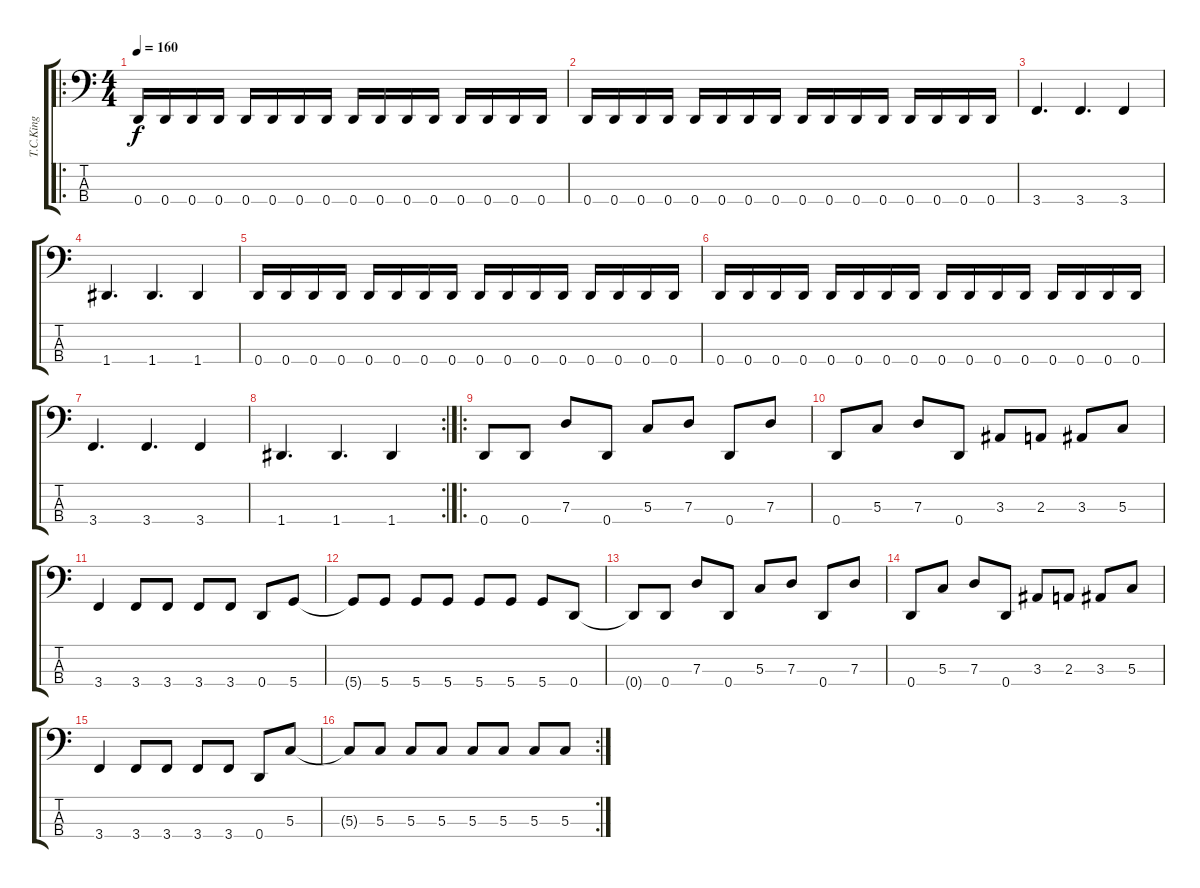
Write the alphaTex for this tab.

\track ("T.C.King" "T.C.King") {instrument electricbasspick}
\staff {score tabs}
\tuning (F2 C2 G1 D1) {hide}
\ro
\ts (4 4)
\tempo 160
\clef f4
\ks c
0.4.16{dy f} 0.4.16 0.4.16 0.4.16 0.4.16 0.4.16 0.4.16 0.4.16 0.4.16 0.4.16 0.4.16 0.4.16 0.4.16 0.4.16 0.4.16 0.4.16 |
0.4.16 0.4.16 0.4.16 0.4.16 0.4.16 0.4.16 0.4.16 0.4.16 0.4.16 0.4.16 0.4.16 0.4.16 0.4.16 0.4.16 0.4.16 0.4.16 |
3.4.4{d} 3.4.4{d} 3.4.4 |
1.4.4{d} 1.4.4{d} 1.4.4 |
0.4.16 0.4.16 0.4.16 0.4.16 0.4.16 0.4.16 0.4.16 0.4.16 0.4.16 0.4.16 0.4.16 0.4.16 0.4.16 0.4.16 0.4.16 0.4.16 |
0.4.16 0.4.16 0.4.16 0.4.16 0.4.16 0.4.16 0.4.16 0.4.16 0.4.16 0.4.16 0.4.16 0.4.16 0.4.16 0.4.16 0.4.16 0.4.16 |
3.4.4{d} 3.4.4{d} 3.4.4 |
\rc 2
1.4.4{d} 1.4.4{d} 1.4.4 |
\ro
0.4.8 0.4.8 7.3.8 0.4.8 5.3.8 7.3.8 0.4.8 7.3.8 |
0.4.8 5.3.8 7.3.8 0.4.8 3.3.8 2.3.8 3.3.8 5.3.8 |
3.4.4 3.4.8 3.4.8 3.4.8 3.4.8 0.4.8 5.4.8 |
5.4{t}.8 5.4.8 5.4.8 5.4.8 5.4.8 5.4.8 5.4.8 0.4.8 |
0.4{t}.8 0.4.8 7.3.8 0.4.8 5.3.8 7.3.8 0.4.8 7.3.8 |
0.4.8 5.3.8 7.3.8 0.4.8 3.3.8 2.3.8 3.3.8 5.3.8 |
3.4.4 3.4.8 3.4.8 3.4.8 3.4.8 0.4.8 5.3.8 |
\rc 2
5.3{t}.8 5.3.8 5.3.8 5.3.8 5.3.8 5.3.8 5.3.8 5.3.8
